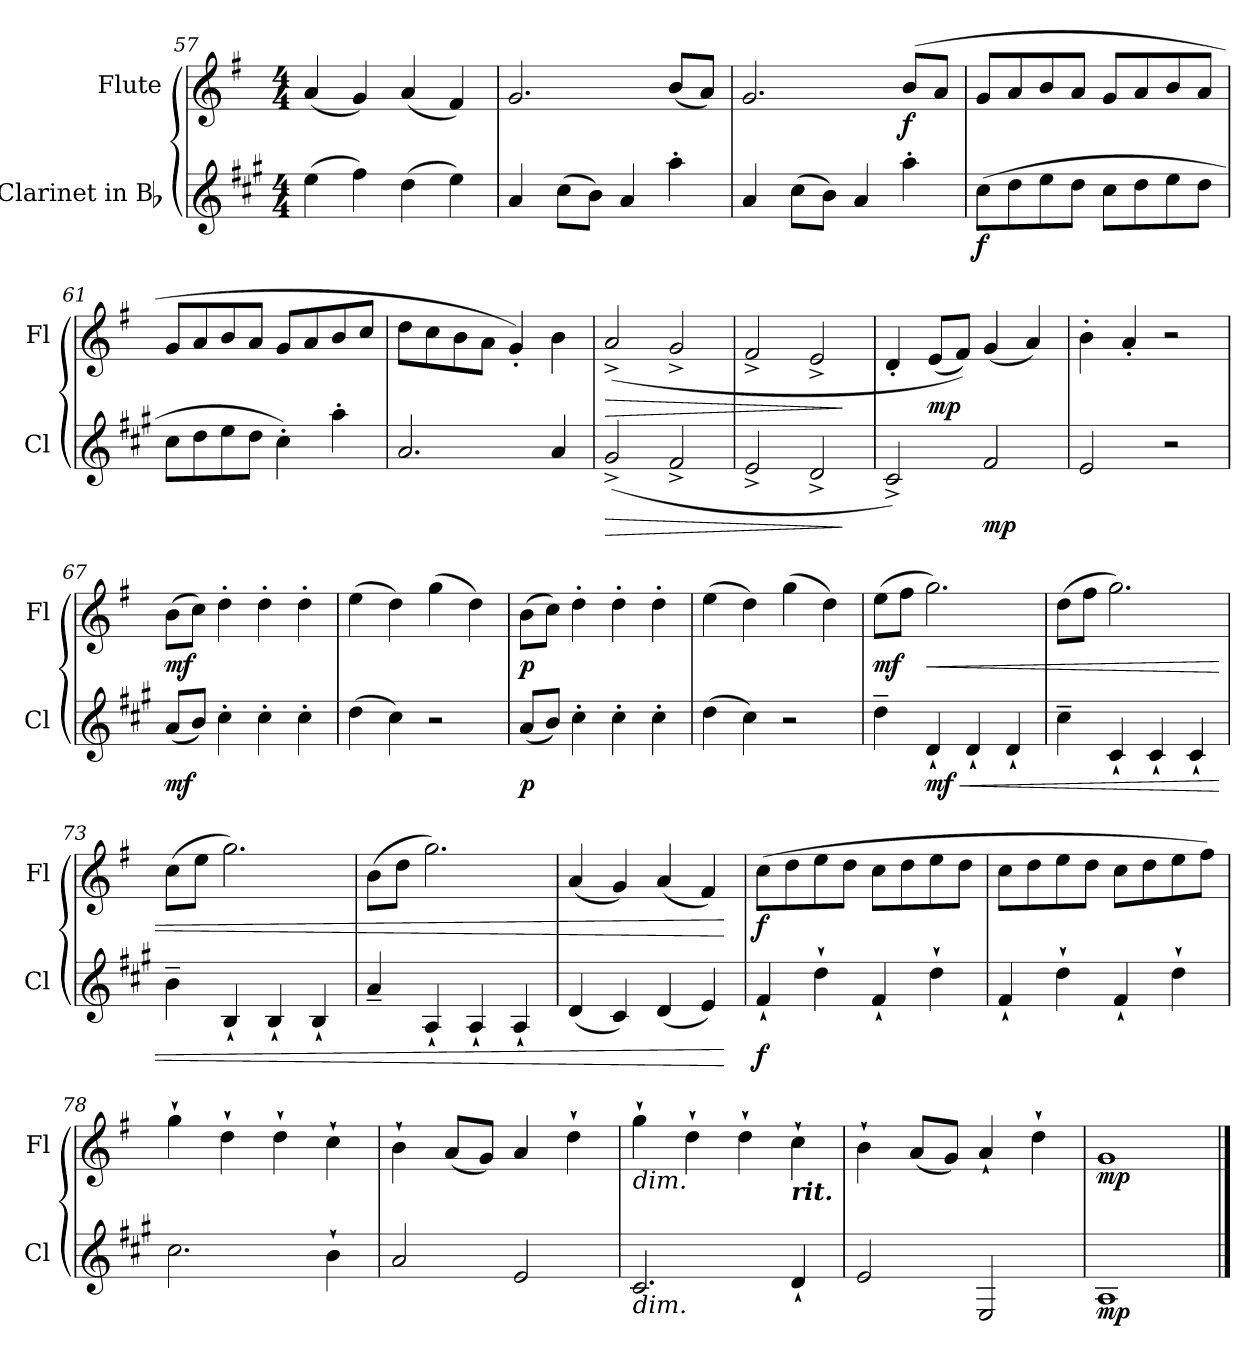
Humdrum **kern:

**kern	**dynam	**kern	**dynam
*part2	*part2	*part1	*part1
*staff2	*staff2	*staff1	*staff1
*I"Clarinet in Bb	*	*I"Flute	*
*I'Cl	*	*I'Fl	*
*clefG2	*	*clefG2	*
*ITrd1c2	*	*	*
*k[f#]	*	*k[f#]	*
*M4/4	*	*M4/4	*
=57	=57	=57	=57
(>4dd\	.	(<4a/	.
4ee\)	.	4g/)	.
(>4cc\	.	(<4a/	.
4dd\)	.	4f#/)	.
=58	=58	=58	=58
4g/	.	2.g/	.
(>8b\L	.	.	.
8a\J)	.	.	.
4g/	.	.	.
4gg'\	.	(<8b/L	.
.	.	8a/J)	.
=59	=59	=59	=59
!	!	!	!LO:DY:b
4g/	.	2.g/	other-dynamics
(>8b\L	.	.	.
8a\J)	.	.	.
4g/	.	.	.
!	!	!	!LO:DY:b
4gg'\	.	(>8b/L	f
.	.	8a/J	.
=60	=60	=60	=60
!	!LO:DY:b	!	!
(>8b\L	f	8g/L	.
8cc\	.	8a/	.
8dd\	.	8b/	.
8cc\J	.	8a/J	.
8b\L	.	8g/L	.
8cc\	.	8a/	.
8dd\	.	8b/	.
8cc\J	.	8a/J	.
=61	=61	=61	=61
8b\L	.	8g/L	.
8cc\	.	8a/	.
8dd\	.	8b/	.
8cc\J	.	8a/J	.
4b'\)	.	8g/L	.
.	.	8a/	.
4gg'\	.	8b/	.
.	.	8cc/J	.
!!LO:PB:g=z
=62	=62	=62	=62
2.g/	.	8dd\L	.
.	.	8cc\	.
.	.	8b\	.
.	.	8a\J	.
.	.	4g'/)	.
4g/	.	4b\	.
=63	=63	=63	=63
!	!LO:HP:b	!	!LO:HP:b
(>2f#^/	>	(>2a^/	>
2e^/	.	2g^/	.
=64	=64	=64	=64
2d^/	.	2f#^/	.
2c^/	.	2e^/	.
.	]	.	]
=65	=65	=65	=65
2B^/)	.	4d'/	.
!	!	!	!LO:DY:b
.	.	(<8e/L	mp
.	.	8f#/J))	.
!	!LO:DY:b	!	!
2e/	mp	(<4g/	.
.	.	4a/)	.
=66	=66	=66	=66
2d/	.	4b'\	.
.	.	4a'/	.
2r	.	2r	.
=67	=67	=67	=67
!	!LO:DY:b	!	!LO:DY:b
(<8g/L	mf	(>8b\L	mf
8a/J)	.	8cc\J)	.
4b'\	.	4dd'\	.
4b'\	.	4dd'\	.
4b'\	.	4dd'\	.
=68	=68	=68	=68
(>4cc\	.	(>4ee\	.
4b\)	.	4dd\)	.
2r	.	(>4gg\	.
.	.	4dd\)	.
=69	=69	=69	=69
!	!LO:DY:b	!	!LO:DY:b
(<8g/L	p	(>8b\L	p
8a/J)	.	8cc\J)	.
4b'\	.	4dd'\	.
4b'\	.	4dd'\	.
4b'\	.	4dd'\	.
=70	=70	=70	=70
(>4cc\	.	(>4ee\	.
4b\)	.	4dd\)	.
2r	.	(>4gg\	.
.	.	4dd\)	.
!!LO:LB:g=z
=71	=71	=71	=71
!	!	!	!LO:DY:b
4cc~\	.	(>8ee\L	mf
.	.	8ff#\J	.
!	!LO:HP:b	!	!LO:HP:b
!	!LO:DY:n=1:b	!	!
4c`/	< mf	2.gg\)	<
4c`/	.	.	.
4c`/	.	.	.
=72	=72	=72	=72
4b~\	.	(>8dd\L	.
.	.	8ff#\J	.
4B`/	.	2.gg\)	.
4B`/	.	.	.
4B`/	.	.	.
=73	=73	=73	=73
4a~\	.	(>8cc\L	.
.	.	8ee\J	.
4A`/	.	2.gg\)	.
4A`/	.	.	.
4A`/	.	.	.
=74	=74	=74	=74
4g~/	.	(>8b\L	.
.	.	8dd\J	.
4G`/	.	2.gg\)	.
4G`/	.	.	.
4G`/	.	.	.
=75	=75	=75	=75
(<4c/	.	(<4a/	.
4B/)	.	4g/)	.
(<4c/	.	(<4a/	.
4d/)	.	4f#/)	.
.	[	.	[
=76	=76	=76	=76
!	!LO:DY:b	!	!LO:DY:b
4e`/	f	(>8cc\L	f
.	.	8dd\	.
4cc`\	.	8ee\	.
.	.	8dd\J	.
4e`/	.	8cc\L	.
.	.	8dd\	.
4cc`\	.	8ee\	.
.	.	8dd\J	.
=77	=77	=77	=77
4e`/	.	8cc\L	.
.	.	8dd\	.
4cc`\	.	8ee\	.
.	.	8dd\J	.
4e`/	.	8cc\L	.
.	.	8dd\	.
4cc`\	.	8ee\	.
.	.	8ff#\J)	.
!!LO:LB:g=z
=78	=78	=78	=78
2.b\	.	4gg`\	.
.	.	4dd`\	.
.	.	4dd`\	.
4a`\	.	4cc`\	.
=79	=79	=79	=79
2g/	.	4b`\	.
.	.	(<8a/L	.
.	.	8g/J)	.
2d/	.	4a/	.
.	.	4dd`\	.
=80	=80	=80	=80
!	!	!LO:TX:b:i:t=dim.	!
!LO:TX:b:i:t=dim.	!	!	!
2.B/	.	4gg`\	.
.	.	4dd`\	.
.	.	4dd`\	.
*	*	*MM200	*
!	!	!LO:TX:b:Bi:t=rit.	!
4c`/	.	4cc`\	.
=81	=81	=81	=81
*	*	*MM180	*
2d/	.	4b`\	.
*	*	*MM160	*
.	.	(<8a/L	.
.	.	8g/J)	.
*	*	*MM140	*
2D/	.	4a`/	.
*	*	*MM120	*
.	.	4dd`\	.
=82	=82	=82	=82
!	!LO:DY:b	!	!LO:DY:b
1G	mp	1g	mp
==	==	==	==
*-	*-	*-	*-
